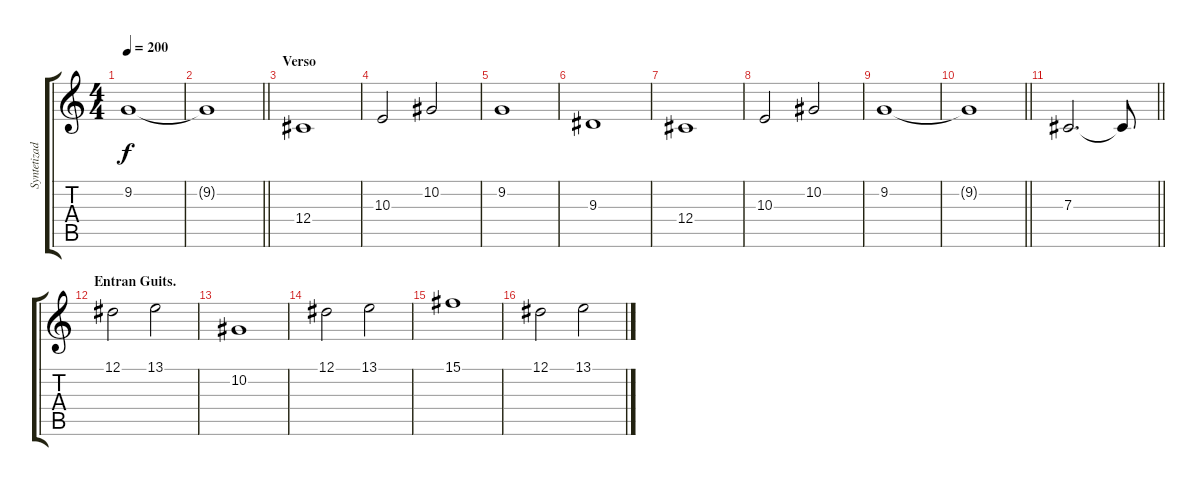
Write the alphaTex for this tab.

\track ("Syntetizador" "Syntetizad") {instrument lead2sawtooth}
\staff {score tabs}
\tuning (Eb4 Bb3 Gb3 Db3 Ab2 Eb2) {hide}
\ts (4 4)
\tempo 200
\clef g2
\ks c
9.2.1{dy f} |
\barLineRight lightlight
9.2{t}.1 |
\section ("" "Verso")
12.4.1 |
10.3.2 10.2.2 |
9.2.1 |
9.3.1 |
12.4.1 |
10.3.2 10.2.2 |
9.2.1 |
\barLineRight lightlight
9.2{t}.1 |
\barLineRight lightlight
7.3.2{d} 7.3{t}.8 |
\section ("" "Entran Guits.")
12.1.2 13.1.2 |
10.2.1 |
12.1.2 13.1.2 |
15.1.1 |
12.1.2 13.1.2
